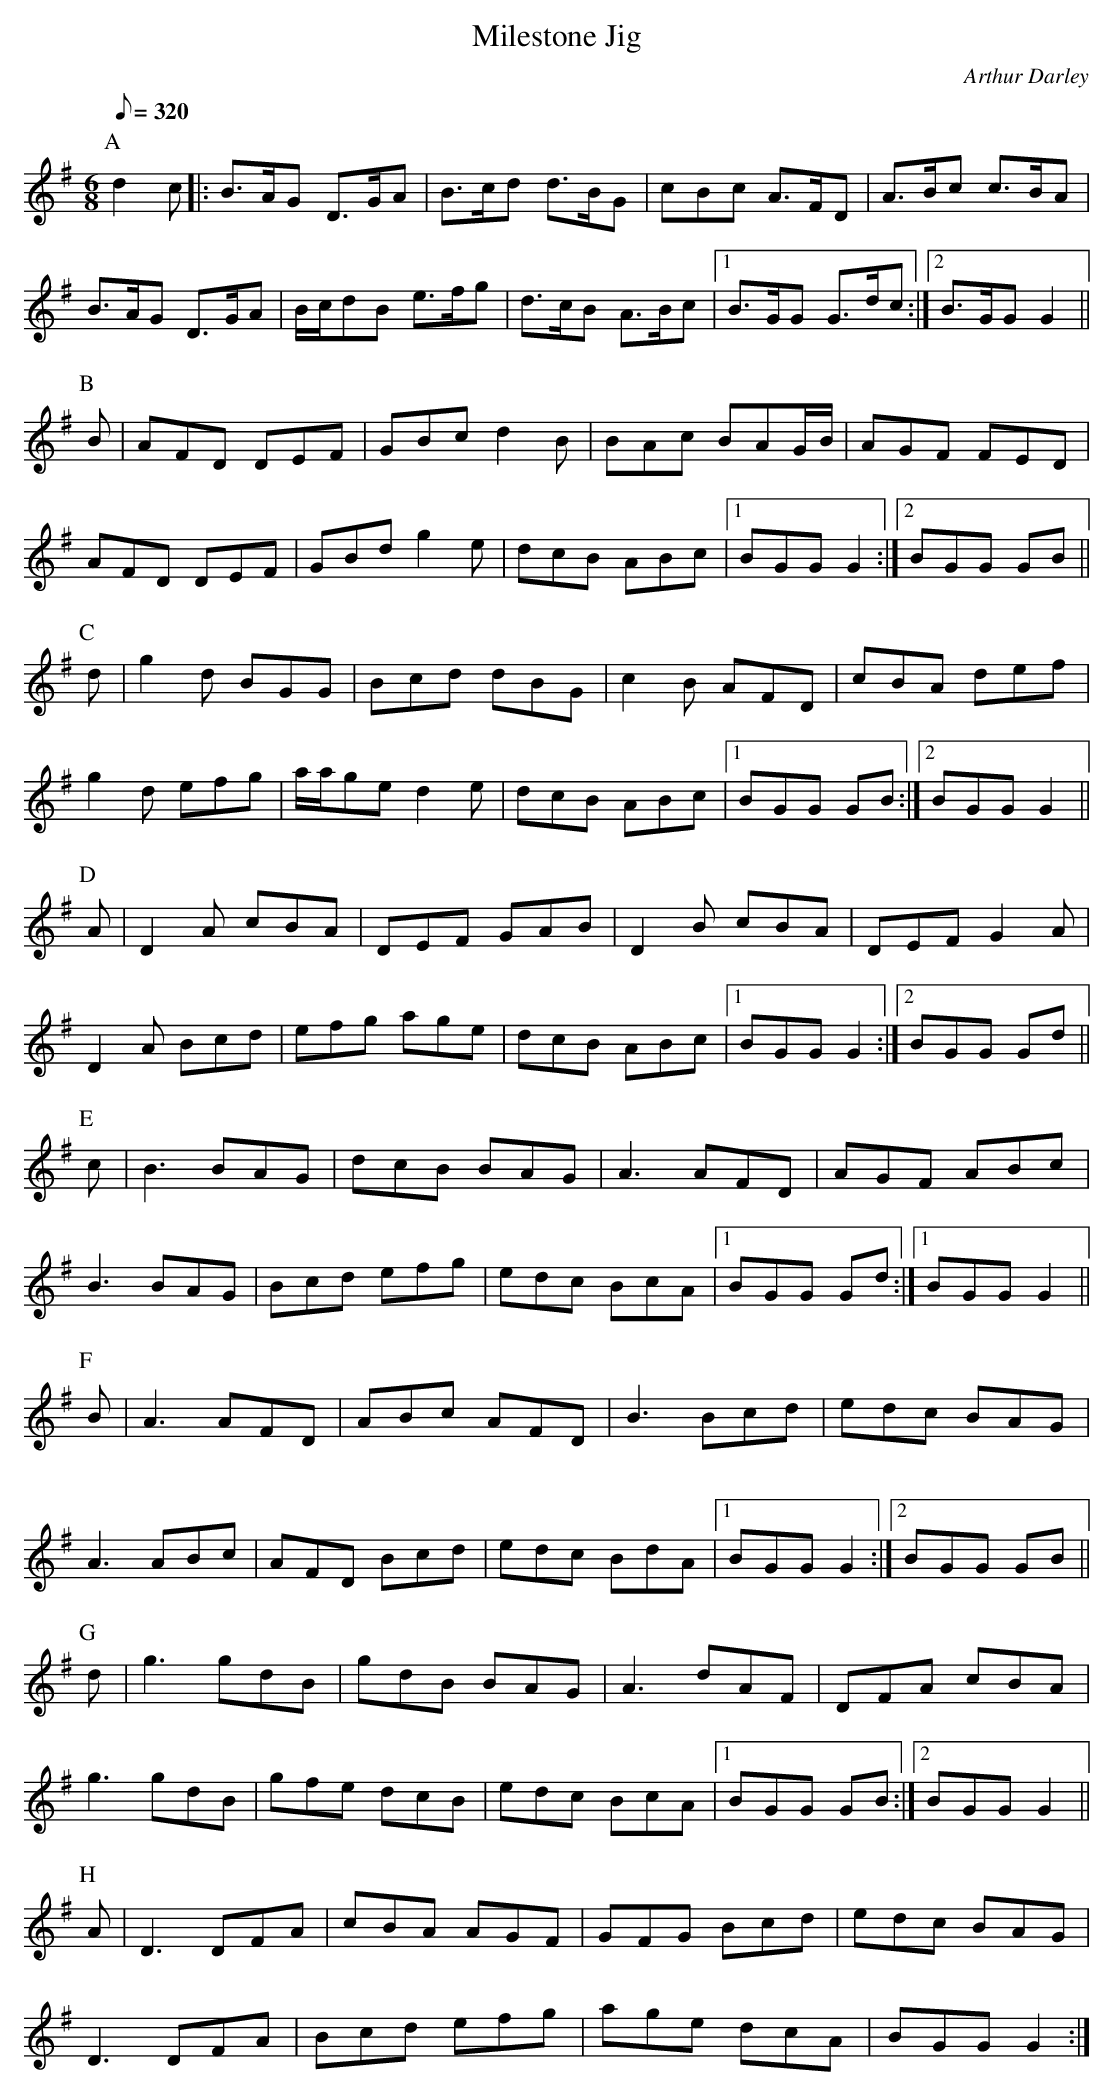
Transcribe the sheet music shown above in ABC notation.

X:1
T:Milestone Jig % nf<bb
C:Arthur Darley
L:1/8
M:6/8
Q:320
K:G major
P:A
d2c|:B>AG D>GA|B>cd d>BG|cBc A>FD|A>Bc c>BA|
B>AG D>GA|B/c/dB e>fg|d>cB A>Bc|1 B>GG G>dc:|2 B>GG G2||
P:B
B|AFD DEF|GBc d2B|BAc BAG/B/|AGF FED|
AFD DEF|GBd g2e|dcB ABc|1 BGG G2:|2 BGG GB||
P:C
d|g2d BGG|Bcd dBG|c2B AFD|cBA def|
g2d efg|a/a/ge d2e|dcB ABc|1 BGG GB:|2 BGG G2||
P:D
A|D2A cBA|DEF GAB|D2B cBA|DEF G2A|
D2A Bcd|efg age|dcB ABc|1 BGG G2:|2 BGG Gd||
P:E
c|B3 BAG|dcB BAG|A3 AFD|AGF ABc|
B3 BAG|Bcd efg|edc BcA|1 BGG Gd:|1 BGG G2||
P:F
B|A3 AFD|ABc AFD|B3 Bcd|edc BAG|
A3 ABc|AFD Bcd|edc BdA|1 BGG G2:|2 BGG GB||
P:G
d|g3 gdB|gdB BAG|A3 dAF|DFA cBA|
g3 gdB|gfe dcB|edc BcA|1 BGG GB:|2 BGG G2||
P:H
A|D3 DFA|cBA AGF|GFG Bcd|edc BAG|
D3 DFA|Bcd efg|age dcA|BGG G2:|
